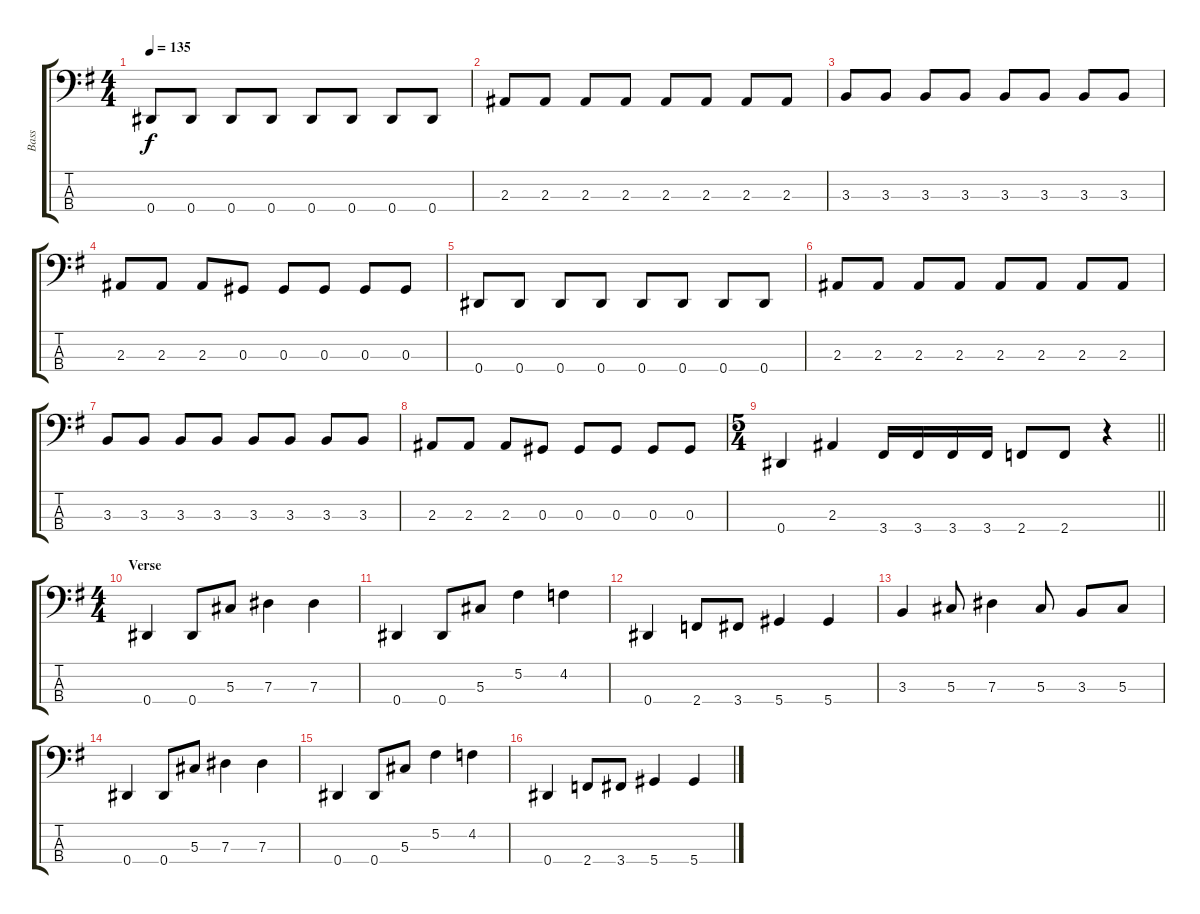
\track ("Bass" "Bass") {instrument electricbassfinger}
\staff {score tabs}
\tuning (Gb2 Db2 Ab1 Eb1) {hide}
\ts (4 4)
\tempo 135
\clef f4
\ks g
0.4.8{dy f} 0.4.8 0.4.8 0.4.8 0.4.8 0.4.8 0.4.8 0.4.8 |
2.3.8 2.3.8 2.3.8 2.3.8 2.3.8 2.3.8 2.3.8 2.3.8 |
3.3.8 3.3.8 3.3.8 3.3.8 3.3.8 3.3.8 3.3.8 3.3.8 |
2.3.8 2.3.8 2.3.8 0.3.8 0.3.8 0.3.8 0.3.8 0.3.8 |
0.4.8 0.4.8 0.4.8 0.4.8 0.4.8 0.4.8 0.4.8 0.4.8 |
2.3.8 2.3.8 2.3.8 2.3.8 2.3.8 2.3.8 2.3.8 2.3.8 |
3.3.8 3.3.8 3.3.8 3.3.8 3.3.8 3.3.8 3.3.8 3.3.8 |
2.3.8 2.3.8 2.3.8 0.3.8 0.3.8 0.3.8 0.3.8 0.3.8 |
\ts (5 4)
\barLineRight lightlight
0.4.4 2.3.4 3.4.16 3.4.16 3.4.16 3.4.16 2.4.8 2.4.8 r.4 |
\ts (4 4)
\section ("" "Verse")
0.4.4 0.4.8 5.3.8 7.3.4 7.3.4 |
0.4.4 0.4.8 5.3.8 5.2.4 4.2.4 |
0.4.4 2.4.8 3.4.8 5.4.4 5.4.4 |
3.3.4 5.3.8 7.3.4 5.3.8 3.3.8 5.3.8 |
0.4.4 0.4.8 5.3.8 7.3.4 7.3.4 |
0.4.4 0.4.8 5.3.8 5.2.4 4.2.4 |
0.4.4 2.4.8 3.4.8 5.4.4 5.4.4
